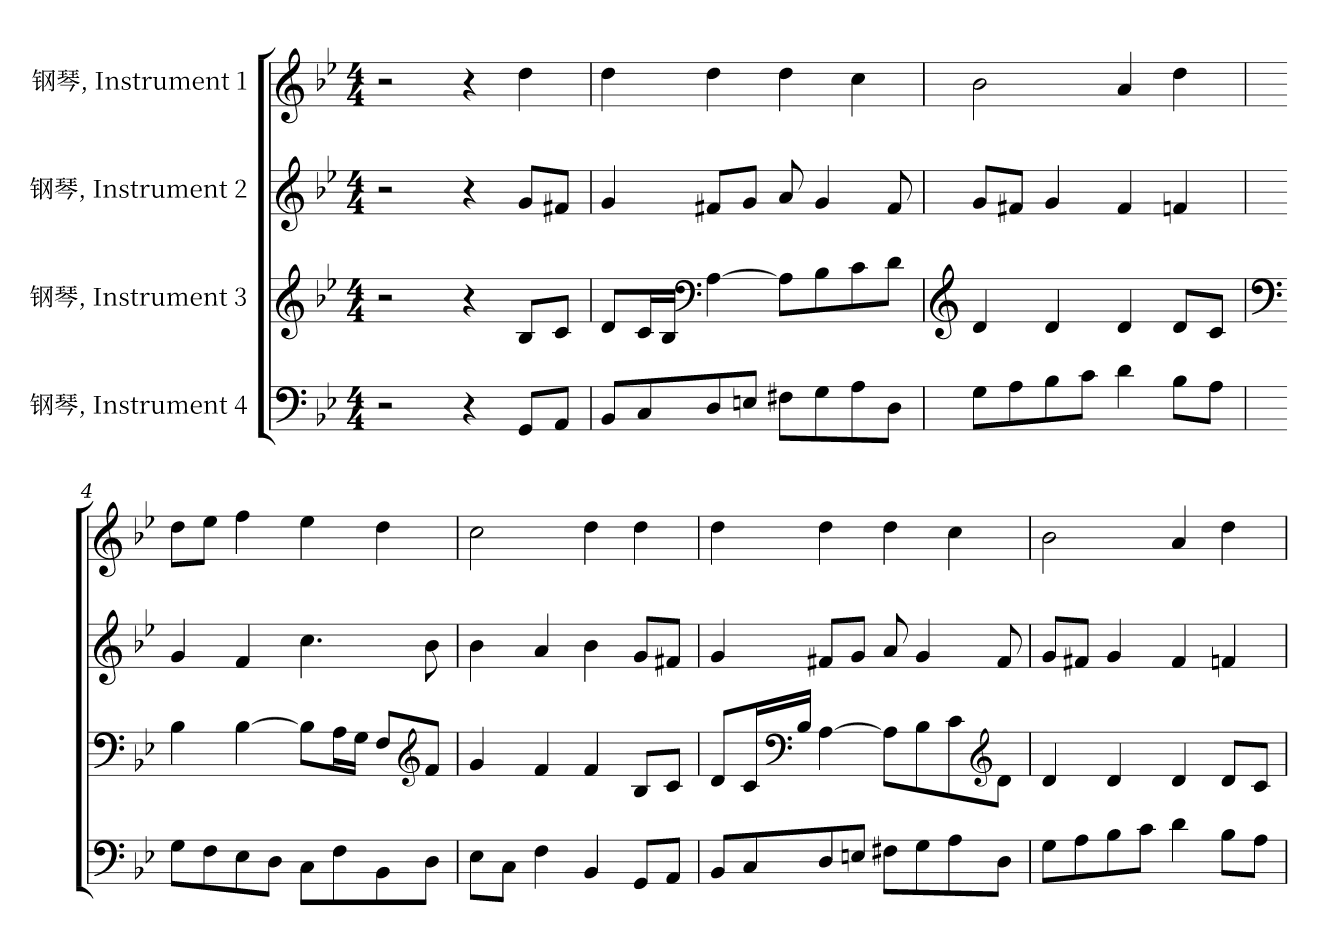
**kern	**kern	**kern	**kern
*part4	*part3	*part2	*part1
*staff4	*staff3	*staff2	*staff1
*I"钢琴, Instrument 4	*I"钢琴, Instrument 3	*I"钢琴, Instrument 2	*I"钢琴, Instrument 1
*clefF4	*clefG2	*clefG2	*clefG2
*k[b-e-]	*k[b-e-]	*k[b-e-]	*k[b-e-]
*M4/4	*M4/4	*M4/4	*M4/4
*MM88	*MM88	*MM88	*MM88
=1	=1	=1	=1
2r	2r	2r	2r
4r	4r	4r	4r
8GG/L	8B-/L	8g/L	4dd\
8AA/J	8c/J	8f#X/J	.
=2	=2	=2	=2
8BB-/L	8d/L	4g/	4dd\
8C/	16c/L	.	.
.	16B-/JJ	.	.
*	*clefF4	*	*
8D/	[4A\	8f#X/L	4dd\
8En/J	.	8g/J	.
8F#X\L	8A\L]	8a/	4dd\
8G\	8B-\	4g/	.
8A\	8c\	.	4cc\
8D\J	8d\J	8f#/	.
=3	=3	=3	=3
*	*clefG2	*	*
8G\L	4d/	8g/L	2b-\
8A\	.	8f#X/J	.
8B-\	4d/	4g/	.
8c\J	.	.	.
4d\	4d/	4f#/	4a/
8B-\L	8d/L	4fn/	4dd\
8A\J	8c/J	.	.
!!LO:LB:g=z
=4	=4	=4	=4
*	*clefF4	*	*
8G\L	4B-\	4g/	8dd\L
8F\	.	.	8ee-\J
8E-\	[4B-\	4f/	4ff\
8D\J	.	.	.
8C\L	8B-\L]	4.cc\	4ee-\
8F\	16A\L	.	.
.	16G\JJ	.	.
8BB-\	8F/L	.	4dd\
*	*clefG2	*	*
8D\J	8f/J	8b-\	.
=5	=5	=5	=5
8E-\L	4g/	4b-\	2cc\
8C\J	.	.	.
4F\	4f/	4a/	.
4BB-/	4f/	4b-\	4dd\
8GG/L	8B-/L	8g/L	4dd\
8AA/J	8c/J	8f#X/J	.
=6	=6	=6	=6
8BB-/L	8d/L	4g/	4dd\
8C/	16c/L	.	.
*	*clefF4	*	*
.	16B-/JJ	.	.
8D/	[4A\	8f#X/L	4dd\
8En/J	.	8g/J	.
8F#X\L	8A\L]	8a/	4dd\
8G\	8B-\	4g/	.
8A\	8c\	.	4cc\
*	*clefG2	*	*
8D\J	8d\J	8f#/	.
=7	=7	=7	=7
8G\L	4d/	8g/L	2b-\
8A\	.	8f#X/J	.
8B-\	4d/	4g/	.
8c\J	.	.	.
4d\	4d/	4f#/	4a/
8B-\L	8d/L	4fn/	4dd\
8A\J	8c/J	.	.
=	=	=	=
*-	*-	*-	*-
